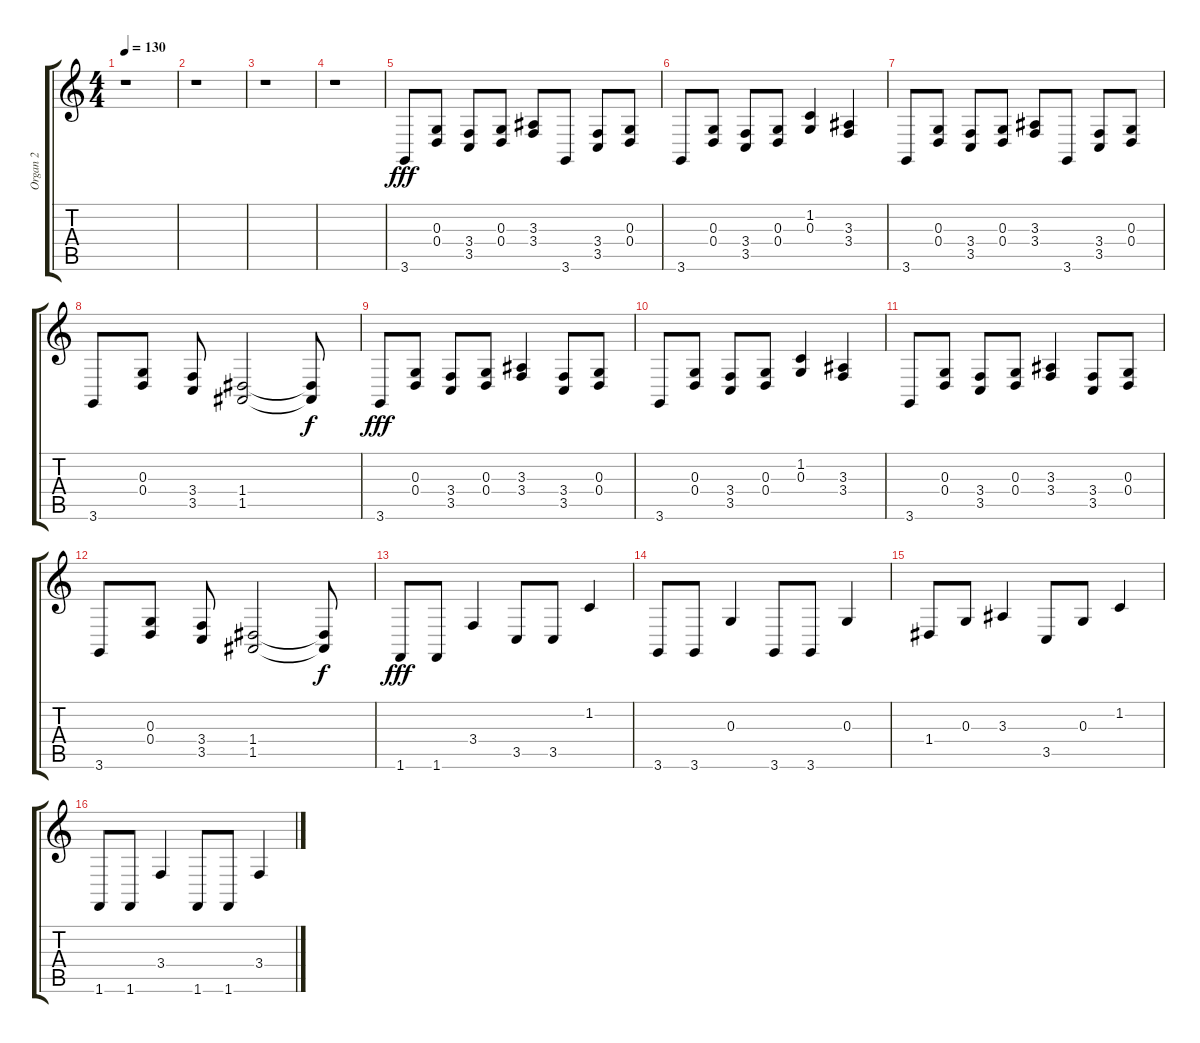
\track ("Organ 2" "Organ 2") {instrument churchorgan}
\staff {score tabs}
\tuning (E4 B3 G3 D3 A2 E2) {hide}
\ts (4 4)
\tempo 130
\clef g2
\ks c
r.1{dy fff instrument churchorgan} |
r.1 |
r.1 |
r.1 |
3.6.8 (0.3 0.4).8 (3.4 3.5).8 (0.3 0.4).8 (3.3 3.4).8 3.6.8 (3.4 3.5).8 (0.3 0.4).8 |
3.6.8 (0.3 0.4).8 (3.4 3.5).8 (0.3 0.4).8 (1.2 0.3).4 (3.3 3.4).4 |
3.6.8 (0.3 0.4).8 (3.4 3.5).8 (0.3 0.4).8 (3.3 3.4).8 3.6.8 (3.4 3.5).8 (0.3 0.4).8 |
3.6.8 (0.3 0.4).8 (3.4 3.5).8 (1.4 1.5).2 (1.4{t} 1.5{t}).8{dy f} |
3.6.8{dy fff} (0.3 0.4).8 (3.4 3.5).8 (0.3 0.4).8 (3.3 3.4).4 (3.4 3.5).8 (0.3 0.4).8 |
3.6.8 (0.3 0.4).8 (3.4 3.5).8 (0.3 0.4).8 (1.2 0.3).4 (3.3 3.4).4 |
3.6.8 (0.3 0.4).8 (3.4 3.5).8 (0.3 0.4).8 (3.3 3.4).4 (3.4 3.5).8 (0.3 0.4).8 |
3.6.8 (0.3 0.4).8 (3.4 3.5).8 (1.4 1.5).2 (1.4{t} 1.5{t}).8{dy f} |
1.6.8{dy fff} 1.6.8 3.4.4 3.5.8 3.5.8 1.2.4 |
3.6.8 3.6.8 0.3.4 3.6.8 3.6.8 0.3.4 |
1.4.8 0.3.8 3.3.4 3.5.8 0.3.8 1.2.4 |
1.6.8 1.6.8 3.4.4 1.6.8 1.6.8 3.4.4
